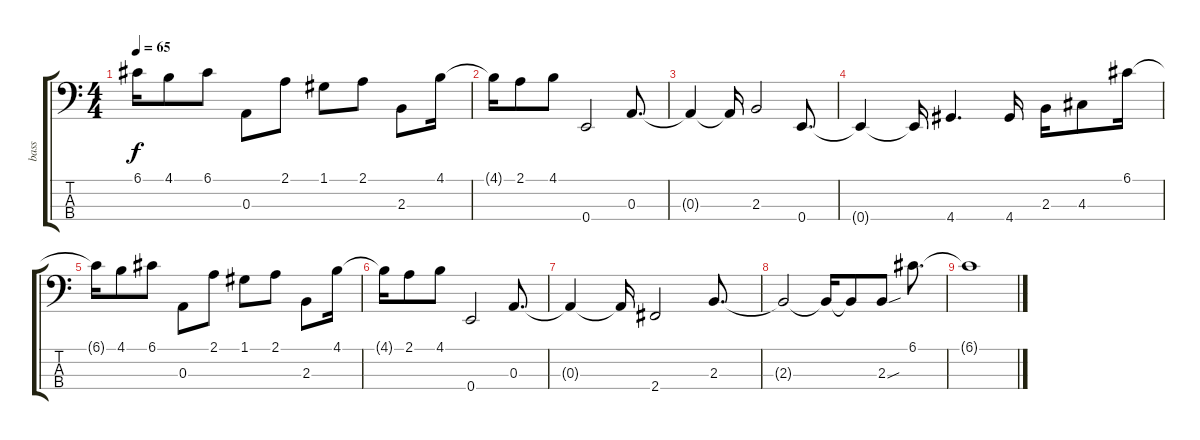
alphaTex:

\track ("bass" "bass") {instrument electricbassfinger}
\staff {score tabs}
\tuning (G2 D2 A1 E1) {hide}
\ts (4 4)
\tempo 65
\clef f4
\ks c
6.1{t}.16{dy f} 4.1.8 6.1.8 0.3.8 2.1.8 1.1.8 2.1.8 2.3.8 4.1.16 |
4.1{t}.16 2.1.8 4.1.8 0.4.2 0.3.8{d} |
0.3{t}.4 0.3{t}.16 2.3.2 0.4.8{d} |
0.4{t}.4 0.4{t}.16 4.4.4{d} 4.4.16 2.3.16 4.3.8 6.1.16 |
6.1{t}.16 4.1.8 6.1.8 0.3.8 2.1.8 1.1.8 2.1.8 2.3.8 4.1.16 |
4.1{t}.16 2.1.8 4.1.8 0.4.2 0.3.8{d} |
0.3{t}.4 0.3{t}.16 2.4.2 2.3.8{d} |
2.3{t}.2 2.3{t}.16 2.3{t}.8 2.3{sou}.8 6.1.8{d} |
6.1{t}.1
